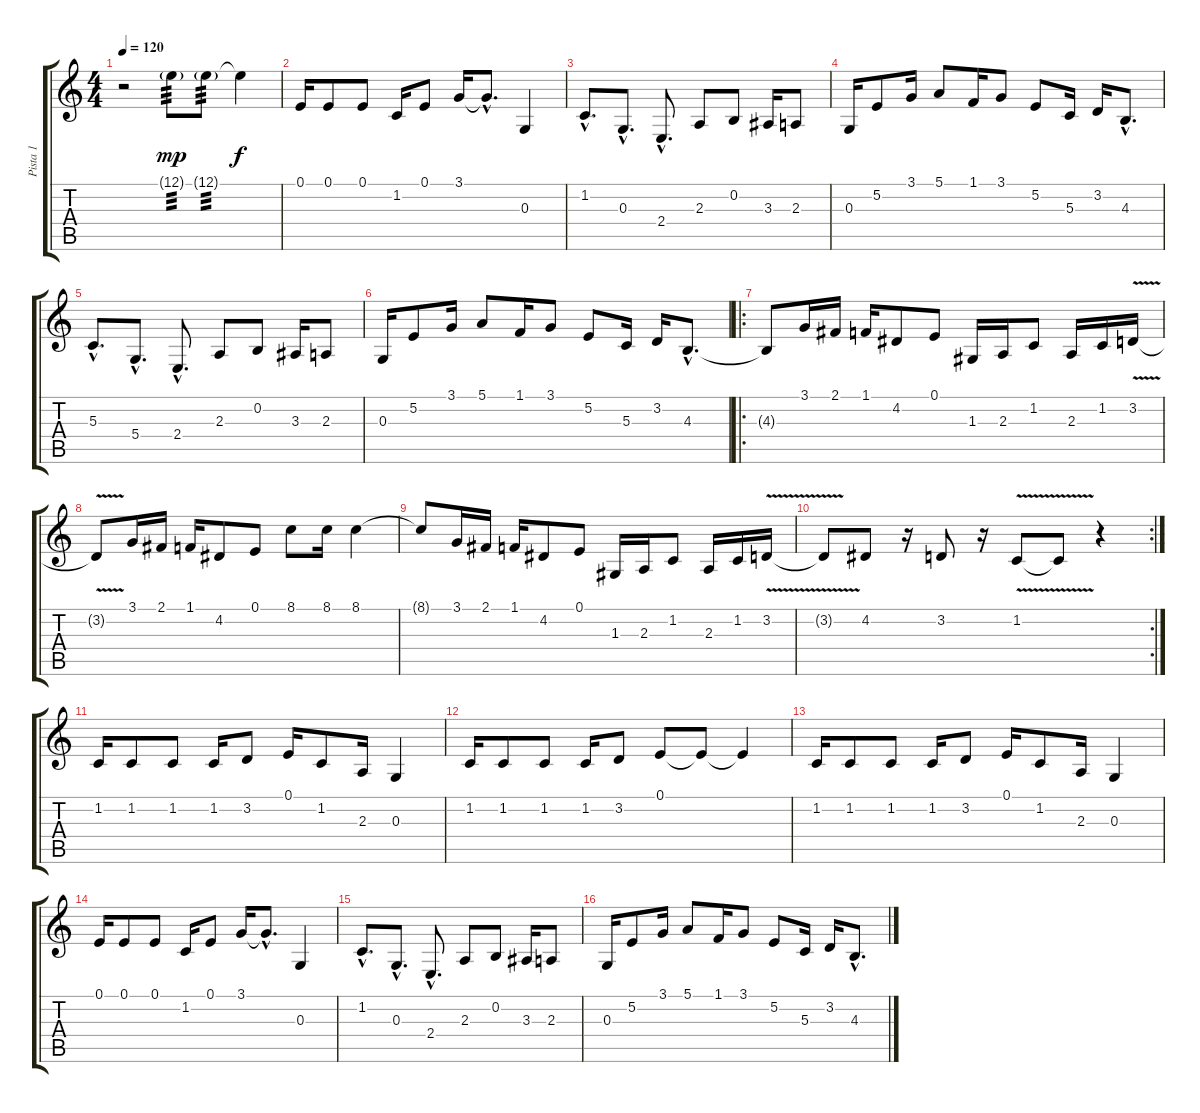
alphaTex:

\track ("Pista 1" "Pista 1") {instrument pizzicatostrings}
\staff {score tabs}
\tuning (E4 B3 G3 D3 A2 E2) {hide}
\ts (4 4)
\tempo 120
\clef g2
\ks c
r.2{dy mp instrument pizzicatostrings} 12.1{g}.8{txt "" tp 3 instrument acousticguitarnylon} 12.1{g}.8{tp 3} 12.1{t}.4{dy f} |
0.1.16{instrument pizzicatostrings} 0.1.8 0.1.8 1.2.16 0.1.8 3.1.16 3.1{hac t}.8{d} 0.3.4 |
1.2{hac}.8{d} 0.3{hac}.8{d} 2.4{hac}.8{d} 2.3.8 0.2.8 3.3.16 2.3.8 |
0.3.16 5.2.8 3.1.16 5.1.8 1.1.16 3.1.8 5.2.8 5.3.16 3.2.16 4.3{hac}.8{d} |
5.3{hac}.8{d} 5.4{hac}.8{d} 2.4{hac}.8{d} 2.3.8 0.2.8 3.3.16 2.3.8 |
0.3.16 5.2.8 3.1.16 5.1.8 1.1.16 3.1.8 5.2.8 5.3.16 3.2.16 4.3{hac}.8{d} |
\ro
4.3{t}.8 3.1.16 2.1.16 1.1.16 4.2.8 0.1.8 1.3.16 2.3.16 1.2.8 2.3.16 1.2.16 3.2{v}.16 |
3.2{t}.8 3.1.16 2.1.16 1.1.16 4.2.8 0.1.8 8.1.8 8.1.16 8.1.4 |
8.1{t}.8 3.1.16 2.1.16 1.1.16 4.2.8 0.1.8 1.3.16 2.3.16 1.2.8 2.3.16 1.2.16 3.2{v}.16 |
\rc 2
3.2{t}.8 4.2.8 r.16 3.2.8 r.16 1.2{v}.8 1.2{t}.8 r.4 |
1.2.16 1.2.8 1.2.8 1.2.16 3.2.8 0.1.16 1.2.8 2.3.16 0.3.4 |
1.2.16 1.2.8 1.2.8 1.2.16 3.2.8 0.1.8 0.1{t}.8 0.1{t}.4 |
1.2.16 1.2.8 1.2.8 1.2.16 3.2.8 0.1.16 1.2.8 2.3.16 0.3.4 |
0.1.16 0.1.8 0.1.8 1.2.16 0.1.8 3.1.16 3.1{hac t}.8{d} 0.3.4 |
1.2{hac}.8{d} 0.3{hac}.8{d} 2.4{hac}.8{d} 2.3.8 0.2.8 3.3.16 2.3.8 |
0.3.16 5.2.8 3.1.16 5.1.8 1.1.16 3.1.8 5.2.8 5.3.16 3.2.16 4.3{hac}.8{d}
